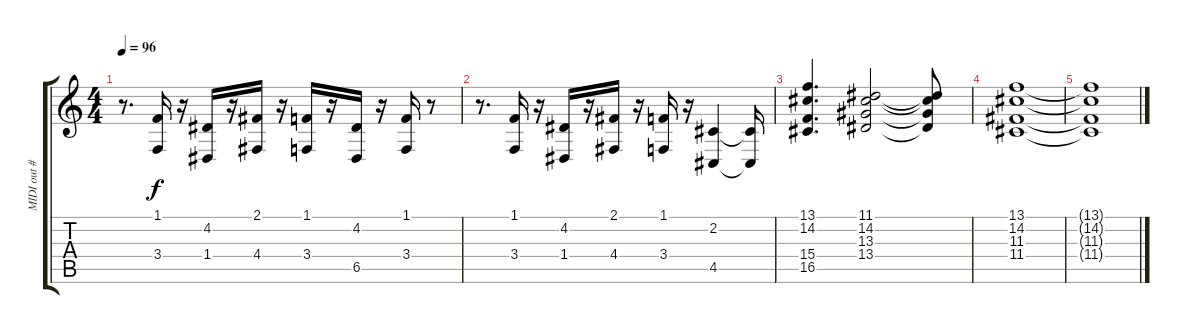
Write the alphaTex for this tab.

\track ("MIDI out #5" "MIDI out #") {instrument violin}
\staff {score tabs}
\tuning (E4 B3 G3 D3 A2 E2) {hide}
\ts (4 4)
\tempo 96
\clef g2
\ks c
r.8{d dy f} (1.1 3.4).16 r.16 (4.2 1.4).16 r.16 (2.1 4.4).16 r.16 (1.1 3.4).16 r.16 (4.2 6.5).16 r.16 (1.1 3.4).16 r.8 |
r.8{d} (1.1 3.4).16 r.16 (4.2 1.4).16 r.16 (2.1 4.4).16 r.16 (1.1 3.4).16 r.16 (2.2 4.5).4 (2.2{t} 4.5{t}).16 |
(13.1 14.2 15.4 16.5).4{d} (11.1 14.2 13.3 13.4).2 (11.1{t} 14.2{t} 13.3{t} 13.4{t}).8 |
(13.1 14.2 11.3 11.4).1 |
(13.1{t} 14.2{t} 11.3{t} 11.4{t}).1
